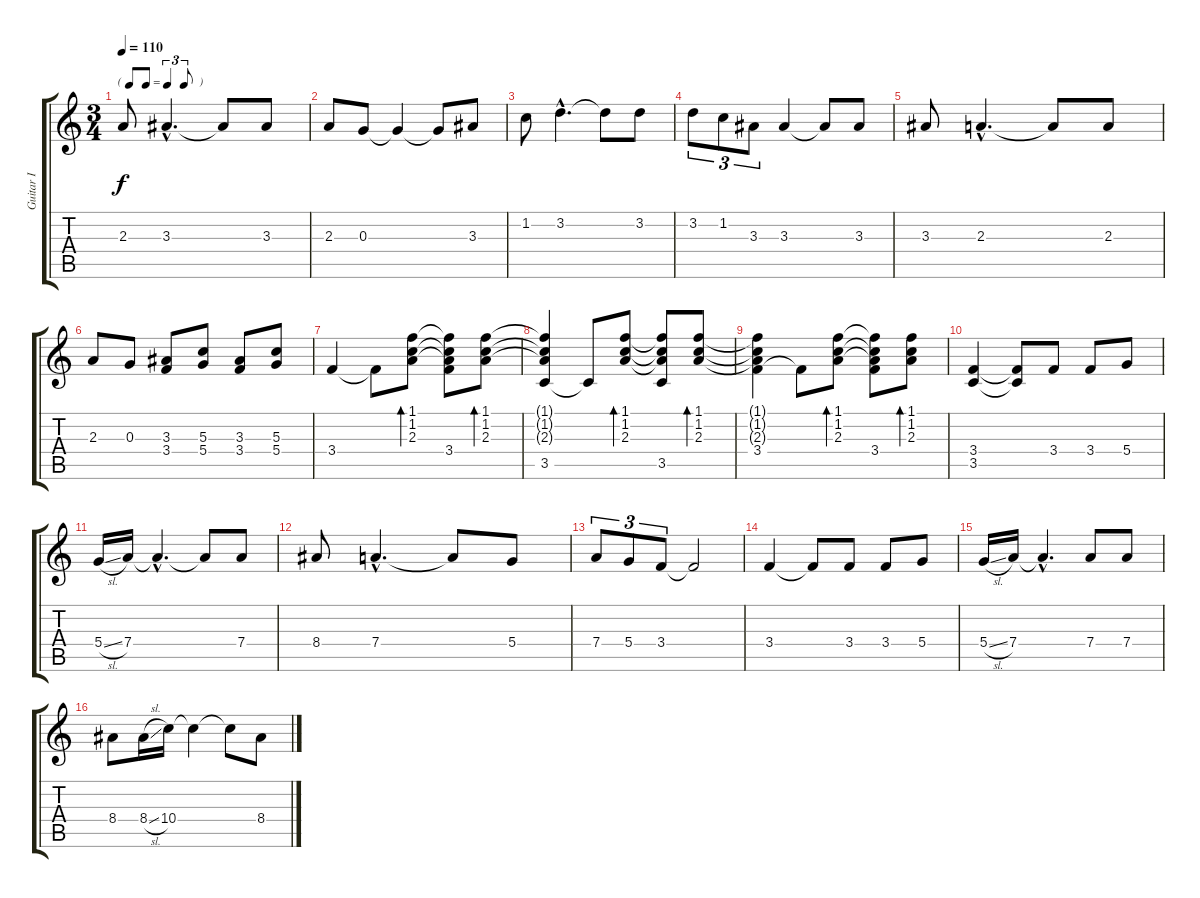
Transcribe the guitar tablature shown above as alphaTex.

\track ("Guitar I" "Guitar I") {instrument electricguitarjazz}
\staff {score tabs}
\tuning (E4 B3 G3 D3 A2 E2) {hide}
\ts (3 4)
\tf triplet8th
\tempo 110
\clef g2
\ks c
2.3.8{dy f} 3.3{hac}.4{d} 3.3{t}.8 3.3.8 |
2.3.8 0.3.8 0.3{t}.4 0.3{t}.8 3.3.8 |
1.2.8 3.2{hac}.4{d} 3.2{t}.8 3.2.8 |
3.2.8{tu (3 2)} 1.2.8{tu (3 2)} 3.3.8{tu (3 2)} 3.3.4 3.3{t}.8 3.3.8 |
3.3.8 2.3{hac}.4{d} 2.3{t}.8 2.3.8 |
2.3.8 0.3.8 (3.3 3.4).8 (5.3 5.4).8 (3.3 3.4).8 (5.3 5.4).8 |
3.4.4{volume 6} 3.4{t}.8 (1.1 1.2 2.3).8{bd 120} (1.1{t} 1.2{t} 2.3{t} 3.4).8 (1.1 1.2 2.3).8{bd 120} |
(1.1{t} 1.2{t} 2.3{t} 3.5).4 3.5{t}.8 (1.1 1.2 2.3).8{bd 120} (1.1{t} 1.2{t} 2.3{t} 3.5).8 (1.1 1.2 2.3).8{bd 120} |
(1.1{t} 1.2{t} 2.3{t} 3.4).4 3.4{t}.8 (1.1 1.2 2.3).8{bd 120} (1.1{t} 1.2{t} 2.3{t} 3.4).8 (1.1 1.2 2.3).8{bd 120} |
(3.4 3.5).4 (3.4{t} 3.5{t}).8 3.4.8{volume 10} 3.4.8 5.4.8 |
5.4{sl}.16 7.4.16 7.4{hac t}.4{d} 7.4{t}.8 7.4.8 |
8.4.8 7.4{hac}.4{d} 7.4{t}.8 5.4.8 |
7.4.8{tu (3 2)} 5.4.8{tu (3 2)} 3.4.8{tu (3 2)} 3.4{t}.2 |
3.4.4 3.4{t}.8 3.4.8 3.4.8 5.4.8 |
5.4{sl}.16 7.4.16 7.4{hac t}.4{d} 7.4.8 7.4.8 |
8.4.8 8.4{sl}.16 10.4.16 10.4{t}.4 10.4{t}.8 8.4.8
